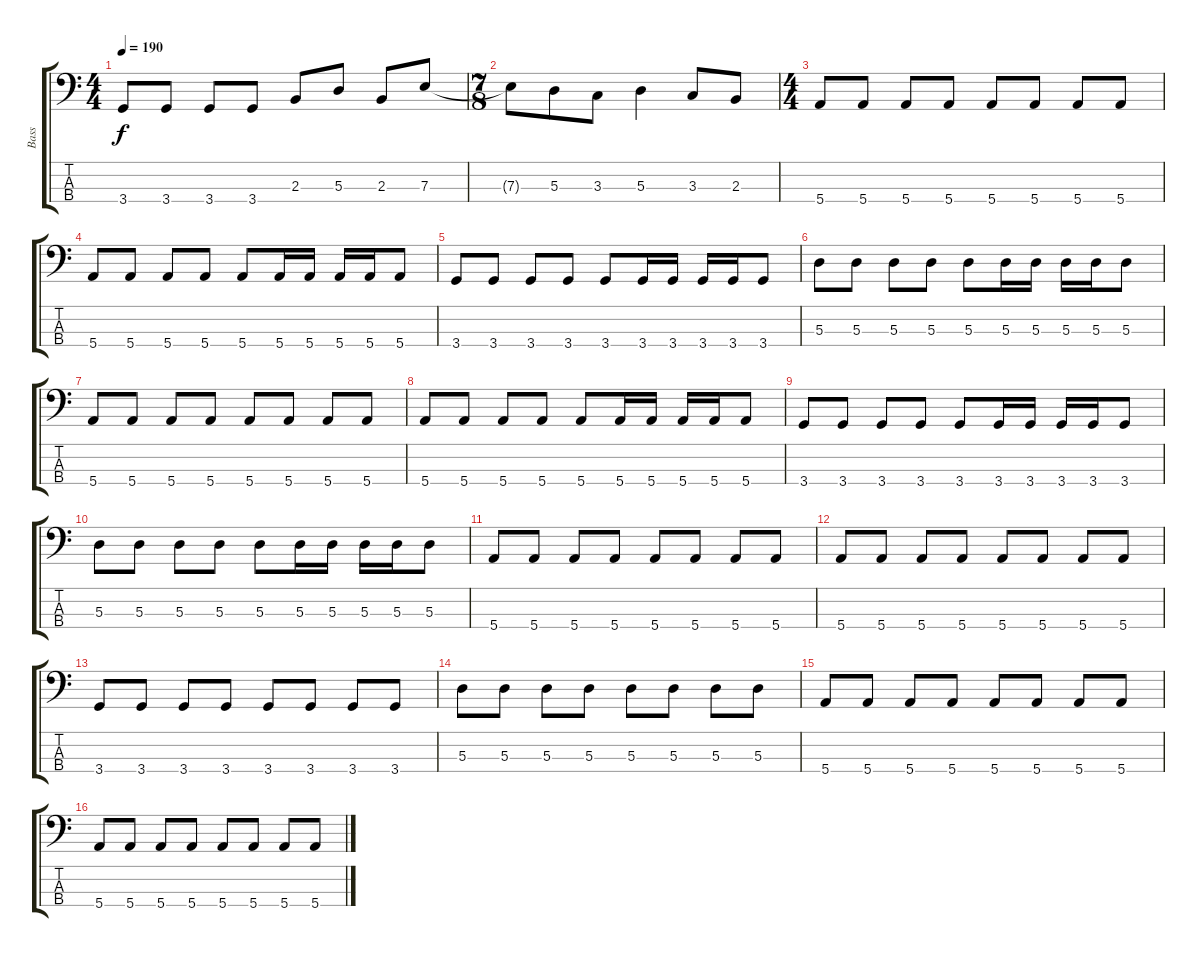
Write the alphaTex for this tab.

\track ("Bass" "Bass") {instrument electricbassfinger}
\staff {score tabs}
\tuning (G2 D2 A1 E1) {hide}
\ts (4 4)
\tempo 190
\clef f4
\ks c
3.4{t}.8{dy f} 3.4.8 3.4.8 3.4.8 2.3.8 5.3.8 2.3.8 7.3.8 |
\ts (7 8)
7.3{t}.8 5.3.8 3.3.8 5.3.4 3.3.8 2.3.8 |
\ts (4 4)
5.4.8 5.4.8 5.4.8 5.4.8 5.4.8 5.4.8 5.4.8 5.4.8 |
5.4.8 5.4.8 5.4.8 5.4.8 5.4.8 5.4.16 5.4.16 5.4.16 5.4.16 5.4.8 |
3.4.8 3.4.8 3.4.8 3.4.8 3.4.8 3.4.16 3.4.16 3.4.16 3.4.16 3.4.8 |
5.3.8 5.3.8 5.3.8 5.3.8 5.3.8 5.3.16 5.3.16 5.3.16 5.3.16 5.3.8 |
5.4.8 5.4.8 5.4.8 5.4.8 5.4.8 5.4.8 5.4.8 5.4.8 |
5.4.8 5.4.8 5.4.8 5.4.8 5.4.8 5.4.16 5.4.16 5.4.16 5.4.16 5.4.8 |
3.4.8 3.4.8 3.4.8 3.4.8 3.4.8 3.4.16 3.4.16 3.4.16 3.4.16 3.4.8 |
5.3.8 5.3.8 5.3.8 5.3.8 5.3.8 5.3.16 5.3.16 5.3.16 5.3.16 5.3.8 |
5.4.8 5.4.8 5.4.8 5.4.8 5.4.8 5.4.8 5.4.8 5.4.8 |
5.4.8 5.4.8 5.4.8 5.4.8 5.4.8 5.4.8 5.4.8 5.4.8 |
3.4.8 3.4.8 3.4.8 3.4.8 3.4.8 3.4.8 3.4.8 3.4.8 |
5.3.8 5.3.8 5.3.8 5.3.8 5.3.8 5.3.8 5.3.8 5.3.8 |
5.4.8 5.4.8 5.4.8 5.4.8 5.4.8 5.4.8 5.4.8 5.4.8 |
5.4.8 5.4.8 5.4.8 5.4.8 5.4.8 5.4.8 5.4.8 5.4.8
